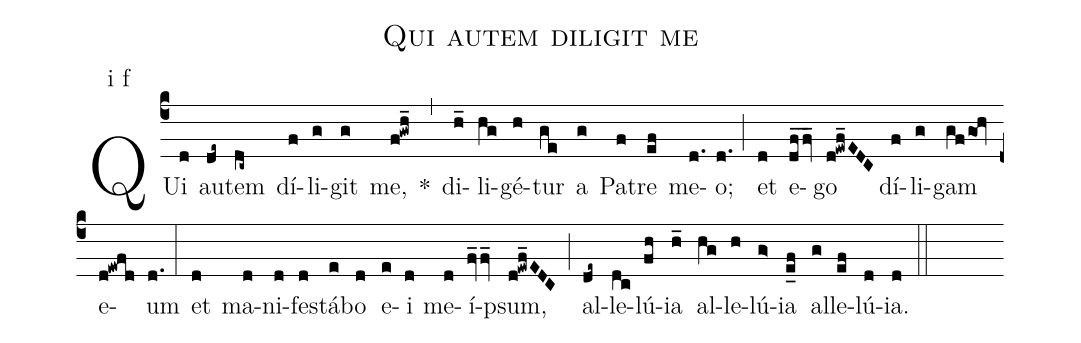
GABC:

name: Qui autem diligit me;
annotation: i f;
%%
(c4)
QUi(d) au(de~)tem(dc~) dí(f)li(g)git(g) me,(f!gwh_) *(,)
di(h_)li(hg)gé(h)tur(ge) a(g) Pa(f)tre(ef) me(d.)o;(d.) (;)
et(d) e(df_/fv_)go(d!ewf_EDC) dí(f)li(g)gam(gf/gOh) e(d!ewfd)um(d.) (:)
et(d) ma(d)ni(d)fe(d)stá(e)bo(d) e(e)i(d) me(d)í(fv_fv_)psum,(d!ewf_EDC) (;)
al(de~)le(dc)lú(fh)ia(h_) al(hg)le(h)lú(g>)ia(e_f) al(g)le(ef)lú(d)ia.(d) (::)
